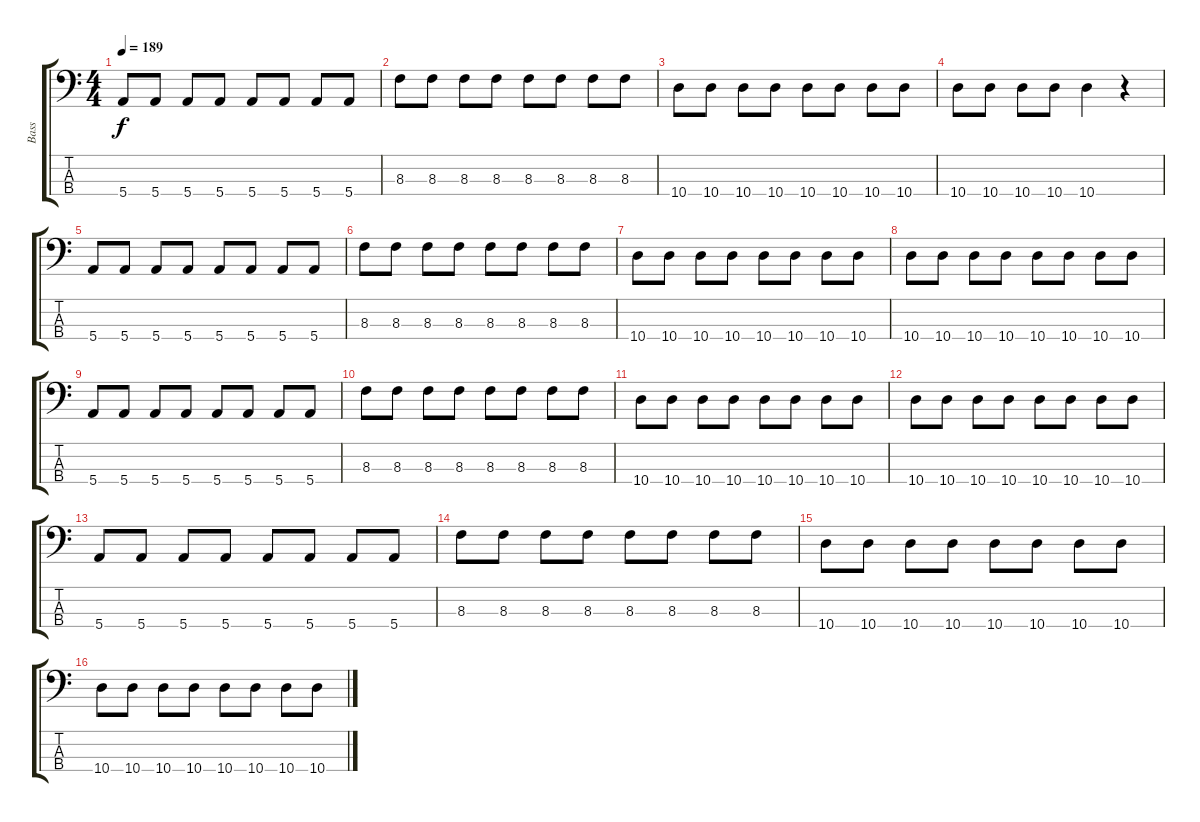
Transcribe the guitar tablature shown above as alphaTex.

\track ("Bass" "Bass") {instrument electricbassfinger}
\staff {score tabs}
\tuning (G2 D2 A1 E1) {hide}
\ts (4 4)
\tempo 189
\clef f4
\ks c
5.4.8{dy f} 5.4.8 5.4.8 5.4.8 5.4.8 5.4.8 5.4.8 5.4.8 |
8.3.8 8.3.8 8.3.8 8.3.8 8.3.8 8.3.8 8.3.8 8.3.8 |
10.4.8 10.4.8 10.4.8 10.4.8 10.4.8 10.4.8 10.4.8 10.4.8 |
10.4.8 10.4.8 10.4.8 10.4.8 10.4.4 r.4 |
5.4.8 5.4.8 5.4.8 5.4.8 5.4.8 5.4.8 5.4.8 5.4.8 |
8.3.8 8.3.8 8.3.8 8.3.8 8.3.8 8.3.8 8.3.8 8.3.8 |
10.4.8 10.4.8 10.4.8 10.4.8 10.4.8 10.4.8 10.4.8 10.4.8 |
10.4.8 10.4.8 10.4.8 10.4.8 10.4.8 10.4.8 10.4.8 10.4.8 |
5.4.8 5.4.8 5.4.8 5.4.8 5.4.8 5.4.8 5.4.8 5.4.8 |
8.3.8 8.3.8 8.3.8 8.3.8 8.3.8 8.3.8 8.3.8 8.3.8 |
10.4.8 10.4.8 10.4.8 10.4.8 10.4.8 10.4.8 10.4.8 10.4.8 |
10.4.8 10.4.8 10.4.8 10.4.8 10.4.8 10.4.8 10.4.8 10.4.8 |
5.4.8 5.4.8 5.4.8 5.4.8 5.4.8 5.4.8 5.4.8 5.4.8 |
8.3.8 8.3.8 8.3.8 8.3.8 8.3.8 8.3.8 8.3.8 8.3.8 |
10.4.8 10.4.8 10.4.8 10.4.8 10.4.8 10.4.8 10.4.8 10.4.8 |
10.4.8 10.4.8 10.4.8 10.4.8 10.4.8 10.4.8 10.4.8 10.4.8
